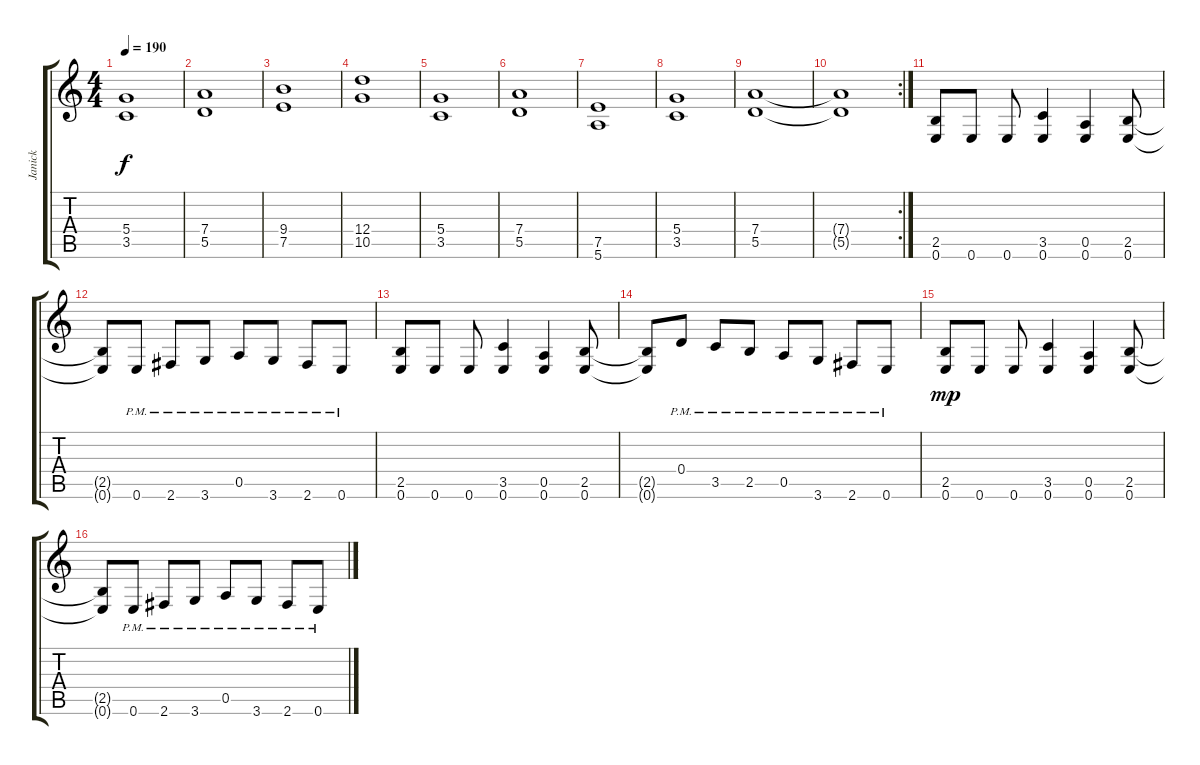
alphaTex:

\track ("Janick" "Janick") {instrument distortionguitar}
\staff {score tabs}
\tuning (E4 B3 G3 D3 A2 E2) {hide}
\ts (4 4)
\tempo 190
\clef g2
\ks c
(5.4 3.5).1{dy f} |
(7.4 5.5).1 |
(9.4 7.5).1 |
(12.4 10.5).1 |
(5.4 3.5).1 |
(7.4 5.5).1 |
(7.5 5.6).1 |
(5.4 3.5).1 |
(7.4 5.5).1 |
\rc 2
(7.4{t} 5.5{t}).1 |
(2.5 0.6).8 0.6.8 0.6.8 (3.5 0.6).4 (0.5 0.6).4 (2.5 0.6).8 |
(2.5{t} 0.6{t}).8 0.6{pm}.8 2.6{pm}.8 3.6{pm}.8 0.5{pm}.8 3.6{pm}.8 2.6{pm}.8 0.6{pm}.8 |
(2.5 0.6).8 0.6.8 0.6.8 (3.5 0.6).4 (0.5 0.6).4 (2.5 0.6).8 |
(2.5{t} 0.6{t}).8 0.4{pm}.8 3.5{pm}.8 2.5{pm}.8 0.5{pm}.8 3.6{pm}.8 2.6{pm}.8 0.6{pm}.8 |
(2.5 0.6).8{dy mp} 0.6.8 0.6.8 (3.5 0.6).4 (0.5 0.6).4 (2.5 0.6).8 |
(2.5{t} 0.6{t}).8 0.6{pm}.8 2.6{pm}.8 3.6{pm}.8 0.5{pm}.8 3.6{pm}.8 2.6{pm}.8 0.6{pm}.8
